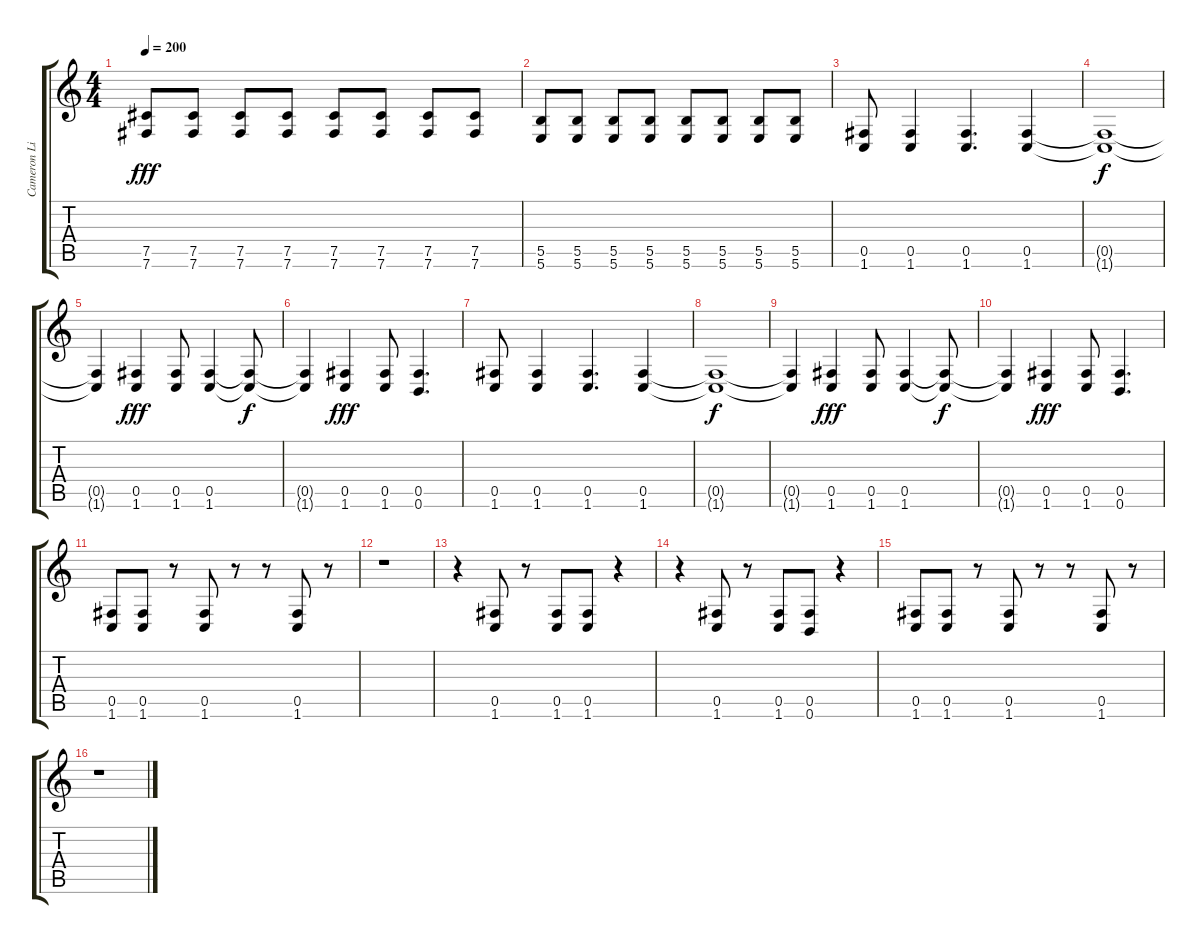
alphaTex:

\track ("Cameron Liddell" "Cameron Li") {instrument distortionguitar}
\staff {score tabs}
\tuning (Db4 Ab3 E3 B2 Gb2 B1) {hide}
\ts (4 4)
\tempo 200
\clef g2
\ks c
(7.5 7.6).8{dy fff} (7.5 7.6).8 (7.5 7.6).8 (7.5 7.6).8 (7.5 7.6).8 (7.5 7.6).8 (7.5 7.6).8 (7.5 7.6).8 |
(5.5 5.6).8 (5.5 5.6).8 (5.5 5.6).8 (5.5 5.6).8 (5.5 5.6).8 (5.5 5.6).8 (5.5 5.6).8 (5.5 5.6).8 |
(0.5 1.6).8 (0.5 1.6).4 (0.5 1.6).4{d} (0.5 1.6).4 |
(0.5{t} 1.6{t}).1{dy f} |
(0.5{t} 1.6{t}).4 (0.5 1.6).4{dy fff} (0.5 1.6).8 (0.5 1.6).4 (0.5{t} 1.6{t}).8{dy f} |
(0.5{t} 1.6{t}).4 (0.5 1.6).4{dy fff} (0.5 1.6).8 (0.5 0.6).4{d} |
(0.5 1.6).8 (0.5 1.6).4 (0.5 1.6).4{d} (0.5 1.6).4 |
(0.5{t} 1.6{t}).1{dy f} |
(0.5{t} 1.6{t}).4 (0.5 1.6).4{dy fff} (0.5 1.6).8 (0.5 1.6).4 (0.5{t} 1.6{t}).8{dy f} |
(0.5{t} 1.6{t}).4 (0.5 1.6).4{dy fff} (0.5 1.6).8 (0.5 0.6).4{d} |
(0.5 1.6).8 (0.5 1.6).8 r.8 (0.5 1.6).8 r.8 r.8 (0.5 1.6).8 r.8 |
r.1 |
r.4 (0.5 1.6).8 r.8 (0.5 1.6).8 (0.5 1.6).8 r.4 |
r.4 (0.5 1.6).8 r.8 (0.5 1.6).8 (0.5 0.6).8 r.4 |
(0.5 1.6).8 (0.5 1.6).8 r.8 (0.5 1.6).8 r.8 r.8 (0.5 1.6).8 r.8 |
r.1
